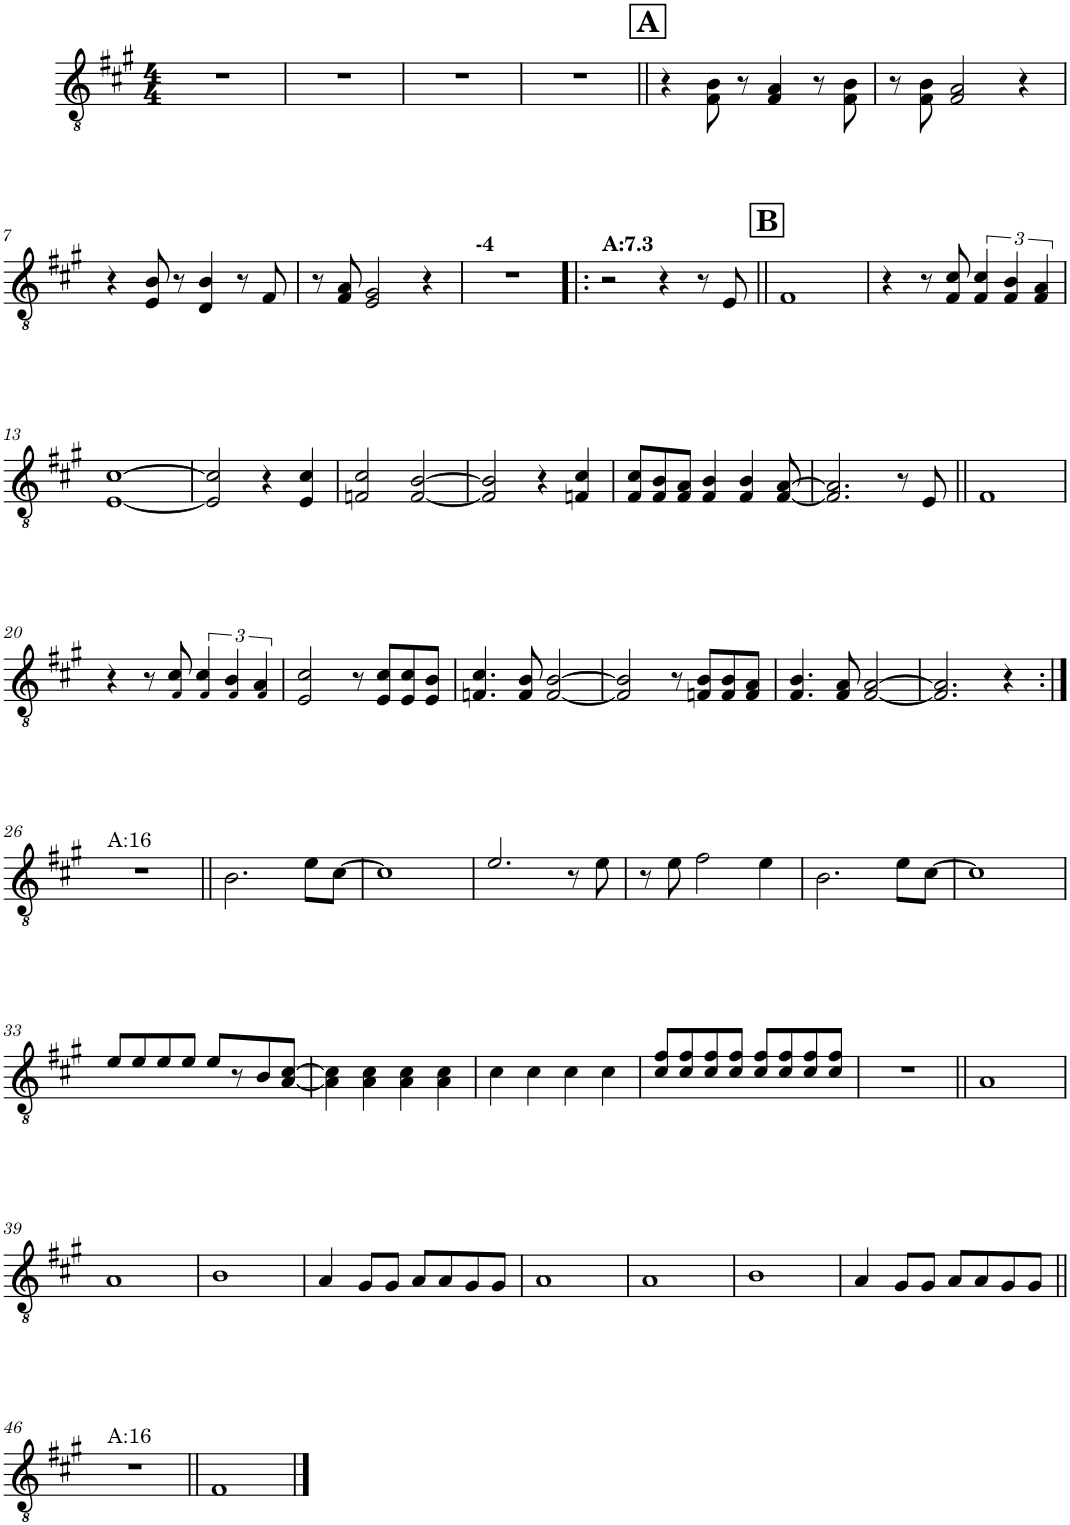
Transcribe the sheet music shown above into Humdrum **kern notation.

**kern
*part1
*staff1
*I"Trombone
*I'Tbn.
*clefGv2
*Trd1c2
*k[f#c#g#]
*M4/4
=1
1r
=2
1r
=3
1r
=4
1r
!!LO:REH:place=s1:a:B:cj:fs=14:t=A
=5||
4r
8F#\ 8B\
8r
4F#/ 4A/
8r
8F#\ 8B\
=6
8r
8F#\ 8B\
2F#/ 2A/
4r
!!LO:LB:g=z
=7
4r
8E/ 8B/
8r
4D/ 4B/
8r
8F#/
=8
8r
8F#/ 8A/
2E/ 2G#/
4r
=9
!LO:TX:a:B:t=-4
1r
=10!|:
!LO:TX:a:B:t=A&colon;7.3
2r
4r
8r
8E/
!!LO:REH:place=s1:a:B:cj:fs=14:t=B
=11||
1F#
=12
4r
8r
8F#/ 8c#/
6F#/ 6c#/
6F#/ 6B/
6F#/ 6A/
!!LO:LB:g=z
=13
[1E [1c#
=14
2E/] 2c#/]
4r
4E/ 4c#/
=15
2Fn/ 2c#/
[2F/ [2B/
=16
2F/] 2B/]
4r
4Fn/ 4c#/
=17
8F#/ 8c#/L
8F#/ 8B/
8F#/ 8A/J
4F#/ 4B/
4F#/ 4B/
[8F#/ [8A/
=18
2.F#/] 2.A/]
8r
8E/
=19||
1F#
!!LO:LB:g=z
=20
4r
8r
8F#!/ 8c#/
6F#!/ 6c#/
6F#!/ 6B/
6F#!/ 6A/
=21
2E/ 2c#/
8r
8E/ 8c#/L
8E/ 8c#/
8E/ 8B/J
=22
4.Fn/ 4.c#/
8F/ 8B/
[2F/ [2B/
=23
2F/] 2B/]
8r
8Fn/ 8B/L
8F/ 8B/
8F/ 8A/J
=24
4.F#/ 4.B/
8F#/ 8A/
[2F#/ [2A/
=25
2.F#/] 2.A/]
4r
!!LO:LB:g=z
=26:|!
!LO:TX:a:t=A&colon;16
1r
=27||
2.B\
8e\L
[8c#\J
=28
1c#]
=29
2.e/
8r
8e\
=30
8r
8e\
2f#\
4e\
=31
2.B\
8e\L
[8c#\J
=32
1c#]
!!LO:LB:g=z
=33
8e/L
8e/
8e/
8e/J
8e/L
8r
8B/
[8A/ [8c#/J
=34
4A\] 4c#\]
4A\ 4c#\
4A\ 4c#\
4A\ 4c#\
=35
4c#\
4c#\
4c#\
4c#\
=36
8c#/ 8f#/L
8c#/ 8f#/
8c#/ 8f#/
8c#/ 8f#/J
8c#/ 8f#/L
8c#/ 8f#/
8c#/ 8f#/
8c#/ 8f#/J
=37
1r
=38||
1A
!!LO:LB:g=z
=39
1A
=40
1B
=41
4A/
8G#/L
8G#/J
8A/L
8A/
8G#/
8G#/J
=42
1A
=43
1A
=44
1B
=45
4A/
8G#/L
8G#/J
8A/L
8A/
8G#/
8G#/J
!!LO:LB:g=z
=46||
!LO:TX:a:t=A&colon;16
1r
=47||
1F#
==
*-
